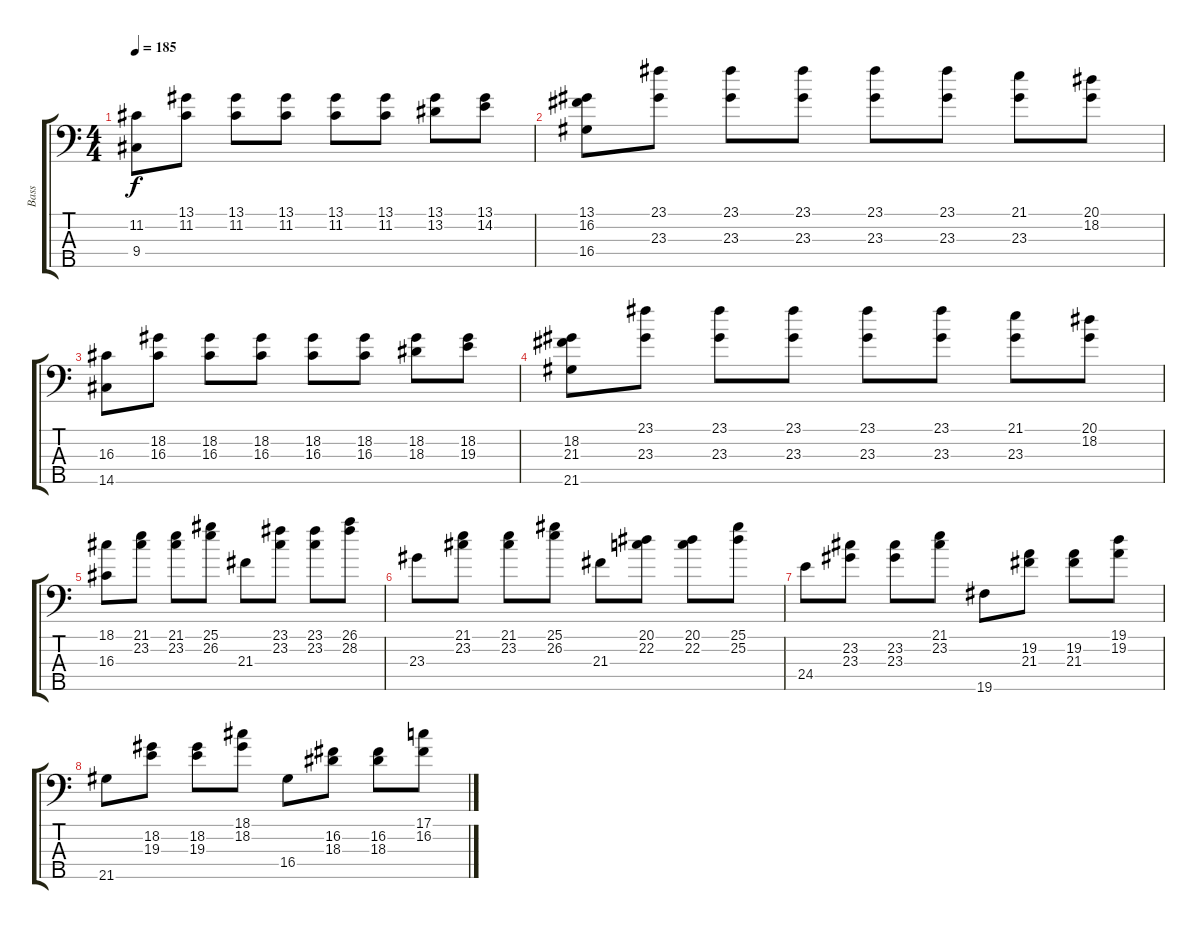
\track ("Bass" "Bass") {instrument overdrivenguitar}
\staff {score tabs}
\tuning (G2 D2 A1 E1 B0) {hide}
\ts (4 4)
\tempo 185
\clef f4
\ks c
(11.2 9.4).8{dy f} (13.1 11.2).8 (13.1 11.2).8 (13.1 11.2).8 (13.1 11.2).8 (13.1 11.2).8 (13.1 13.2).8 (13.1 14.2).8 |
(13.1 16.2 16.4).8 (23.1 23.3).8 (23.1 23.3).8 (23.1 23.3).8 (23.1 23.3).8 (23.1 23.3).8 (21.1 23.3).8 (20.1 18.2).8 |
(16.3 14.5).8 (18.2 16.3).8 (18.2 16.3).8 (18.2 16.3).8 (18.2 16.3).8 (18.2 16.3).8 (18.2 18.3).8 (18.2 19.3).8 |
(18.2 21.3 21.5).8 (23.1 23.3).8 (23.1 23.3).8 (23.1 23.3).8 (23.1 23.3).8 (23.1 23.3).8 (21.1 23.3).8 (20.1 18.2).8 |
(18.1 16.3).8 (21.1 23.2).8 (21.1 23.2).8 (25.1 26.2).8 21.3.8 (23.1 23.2).8 (23.1 23.2).8 (26.1 28.2).8 |
23.3.8 (21.1 23.2).8 (21.1 23.2).8 (25.1 26.2).8 21.3.8 (20.1 22.2).8 (20.1 22.2).8 (25.1 25.2).8 |
24.4.8 (23.2 23.3).8 (23.2 23.3).8 (21.1 23.2).8 19.5.8 (19.2 21.3).8 (19.2 21.3).8 (19.1 19.2).8 |
21.5.8 (18.2 19.3).8 (18.2 19.3).8 (18.1 18.2).8 16.4.8 (16.2 18.3).8 (16.2 18.3).8 (17.1 16.2).8
